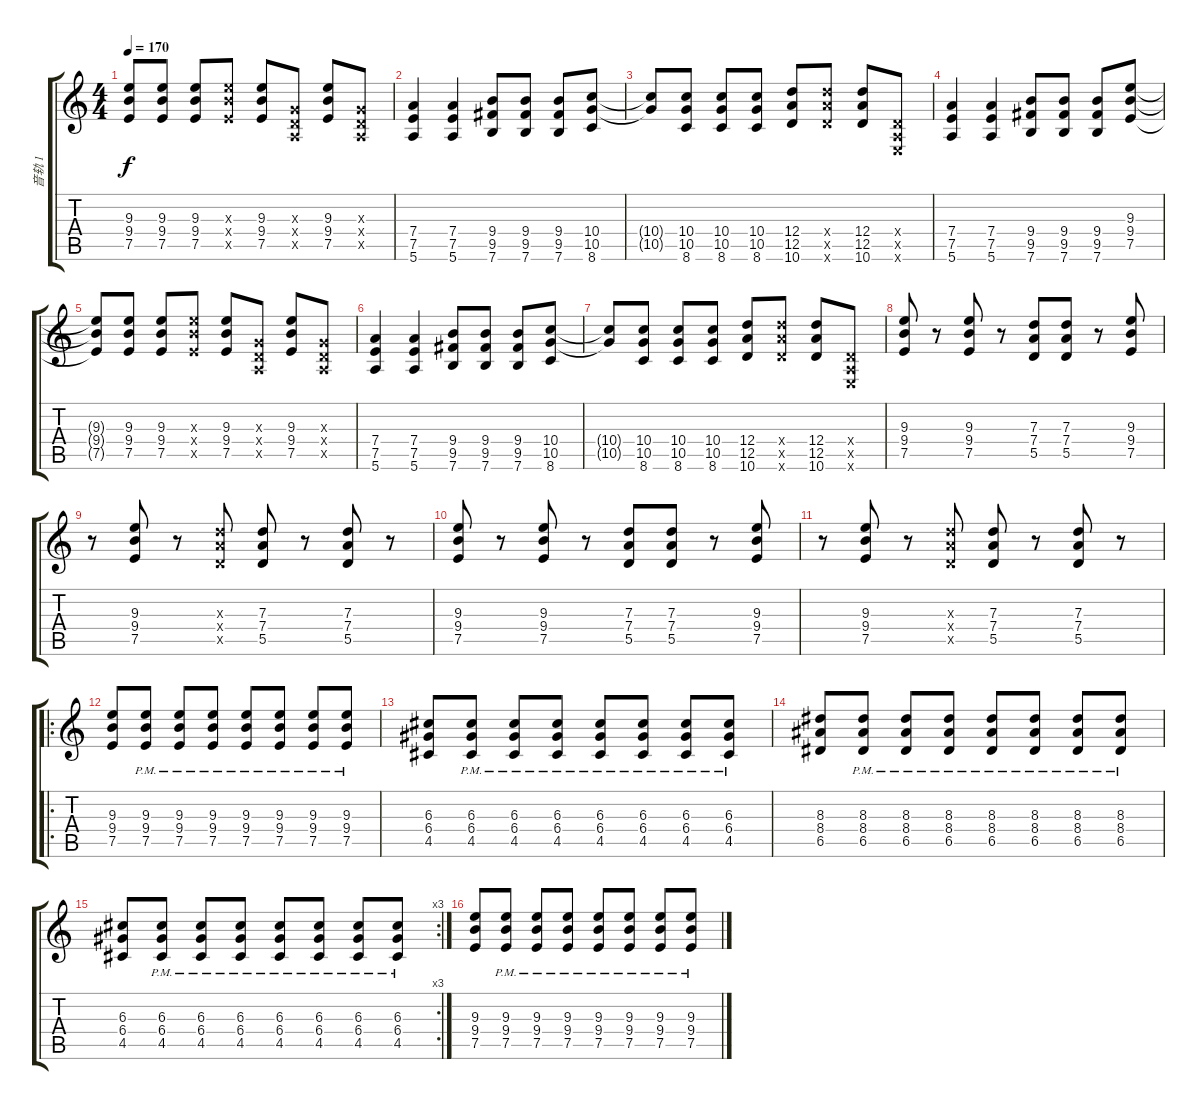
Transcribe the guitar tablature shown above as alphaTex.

\track ("音轨 1" "音轨 1") {instrument overdrivenguitar}
\staff {score tabs}
\tuning (E4 B3 G3 D3 A2 E2) {hide}
\ts (4 4)
\tempo 170
\clef g2
\ks c
(9.3{t} 9.4{t} 7.5{t}).8{dy f} (9.3 9.4 7.5).8 (9.3 9.4 7.5).8 (9.3{x} 9.4{x} 7.5{x}).8 (9.3 9.4 7.5).8 (0.3{x} 0.4{x} 0.5{x}).8 (9.3 9.4 7.5).8 (0.3{x} 0.4{x} 0.5{x}).8 |
(7.4 7.5 5.6).4 (7.4 7.5 5.6).4 (9.4 9.5 7.6).8 (9.4 9.5 7.6).8 (9.4 9.5 7.6).8 (10.4 10.5 8.6).8 |
(10.4{t} 10.5{t}).8 (10.4 10.5 8.6).8 (10.4 10.5 8.6).8 (10.4 10.5 8.6).8 (12.4 12.5 10.6).8 (12.4{x} 12.5{x} 10.6{x}).8 (12.4 12.5 10.6).8 (0.4{x} 0.5{x} 0.6{x}).8 |
(7.4 7.5 5.6).4 (7.4 7.5 5.6).4 (9.4 9.5 7.6).8 (9.4 9.5 7.6).8 (9.4 9.5 7.6).8 (9.3 9.4 7.5).8 |
(9.3{t} 9.4{t} 7.5{t}).8 (9.3 9.4 7.5).8 (9.3 9.4 7.5).8 (9.3{x} 9.4{x} 7.5{x}).8 (9.3 9.4 7.5).8 (0.3{x} 0.4{x} 0.5{x}).8 (9.3 9.4 7.5).8 (0.3{x} 0.4{x} 0.5{x}).8 |
(7.4 7.5 5.6).4 (7.4 7.5 5.6).4 (9.4 9.5 7.6).8 (9.4 9.5 7.6).8 (9.4 9.5 7.6).8 (10.4 10.5 8.6).8 |
(10.4{t} 10.5{t}).8 (10.4 10.5 8.6).8 (10.4 10.5 8.6).8 (10.4 10.5 8.6).8 (12.4 12.5 10.6).8 (12.4{x} 12.5{x} 10.6{x}).8 (12.4 12.5 10.6).8 (0.4{x} 0.5{x} 0.6{x}).8 |
(9.3 9.4 7.5).8 r.8 (9.3 9.4 7.5).8 r.8 (7.3 7.4 5.5).8 (7.3 7.4 5.5).8 r.8 (9.3 9.4 7.5).8 |
r.8 (9.3 9.4 7.5).8 r.8 (7.3{x} 7.4{x} 5.5{x}).8 (7.3 7.4 5.5).8 r.8 (7.3 7.4 5.5).8 r.8 |
(9.3 9.4 7.5).8 r.8 (9.3 9.4 7.5).8 r.8 (7.3 7.4 5.5).8 (7.3 7.4 5.5).8 r.8 (9.3 9.4 7.5).8 |
r.8 (9.3 9.4 7.5).8 r.8 (7.3{x} 7.4{x} 5.5{x}).8 (7.3 7.4 5.5).8 r.8 (7.3 7.4 5.5).8 r.8 |
\ro
(9.3 9.4 7.5).8 (9.3{pm} 9.4{pm} 7.5{pm}).8 (9.3{pm} 9.4{pm} 7.5{pm}).8 (9.3{pm} 9.4{pm} 7.5{pm}).8 (9.3{pm} 9.4{pm} 7.5{pm}).8 (9.3{pm} 9.4{pm} 7.5{pm}).8 (9.3{pm} 9.4{pm} 7.5{pm}).8 (9.3{pm} 9.4{pm} 7.5{pm}).8 |
(6.3 6.4 4.5).8 (6.3{pm} 6.4{pm} 4.5{pm}).8 (6.3{pm} 6.4{pm} 4.5{pm}).8 (6.3{pm} 6.4{pm} 4.5{pm}).8 (6.3{pm} 6.4{pm} 4.5{pm}).8 (6.3{pm} 6.4{pm} 4.5{pm}).8 (6.3{pm} 6.4{pm} 4.5{pm}).8 (6.3{pm} 6.4{pm} 4.5{pm}).8 |
(8.3 8.4 6.5).8 (8.3{pm} 8.4{pm} 6.5{pm}).8 (8.3{pm} 8.4{pm} 6.5{pm}).8 (8.3{pm} 8.4{pm} 6.5{pm}).8 (8.3{pm} 8.4{pm} 6.5{pm}).8 (8.3{pm} 8.4{pm} 6.5{pm}).8 (8.3{pm} 8.4{pm} 6.5{pm}).8 (8.3{pm} 8.4{pm} 6.5{pm}).8 |
\rc 3
(6.3 6.4 4.5).8 (6.3 6.4{pm} 4.5{pm}).8 (6.3 6.4{pm} 4.5{pm}).8 (6.3 6.4{pm} 4.5{pm}).8 (6.3 6.4{pm} 4.5{pm}).8 (6.3 6.4{pm} 4.5{pm}).8 (6.3 6.4{pm} 4.5{pm}).8 (6.3 6.4{pm} 4.5{pm}).8 |
(9.3 9.4 7.5).8 (9.3{pm} 9.4{pm} 7.5{pm}).8 (9.3{pm} 9.4{pm} 7.5{pm}).8 (9.3{pm} 9.4{pm} 7.5{pm}).8 (9.3{pm} 9.4{pm} 7.5{pm}).8 (9.3{pm} 9.4{pm} 7.5{pm}).8 (9.3{pm} 9.4{pm} 7.5{pm}).8 (9.3{pm} 9.4{pm} 7.5{pm}).8
